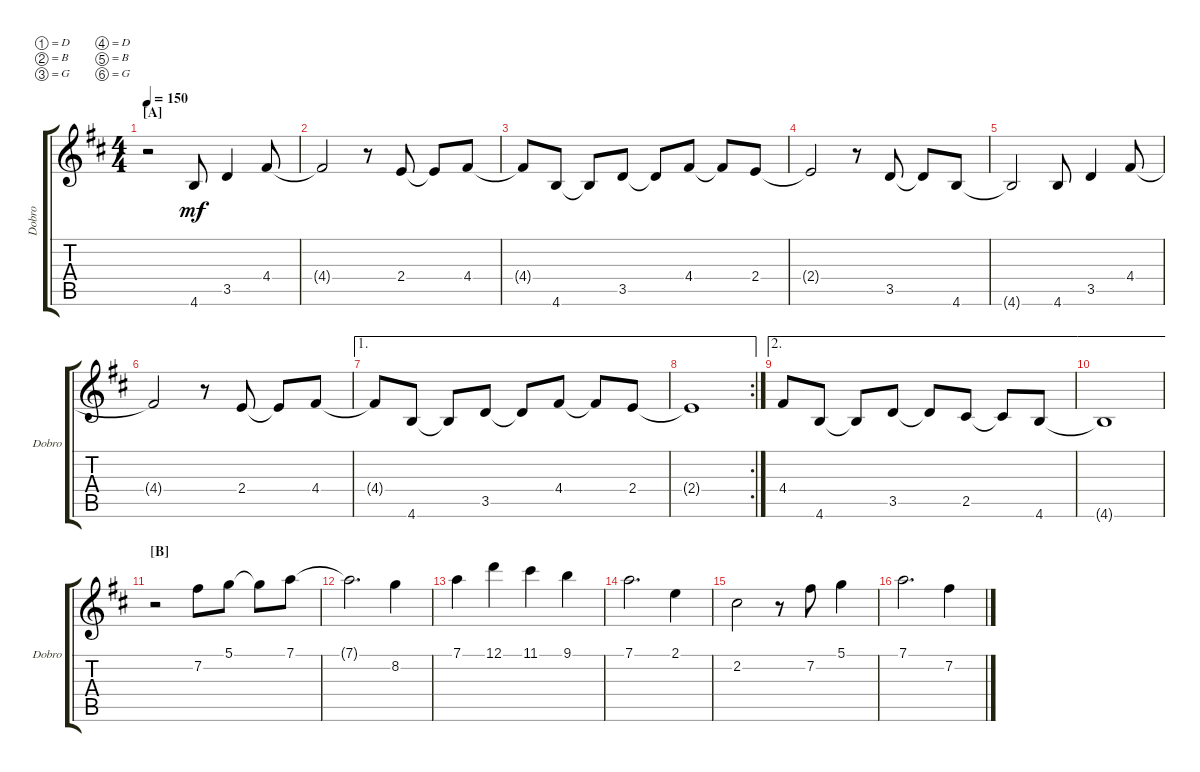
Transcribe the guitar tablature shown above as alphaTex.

\defaultSystemsLayout 4
\bracketExtendMode groupsimilarinstruments
\singleTrackTrackNamePolicy allsystems
\multiTrackTrackNamePolicy allsystems
\otherSystemsTrackNameOrientation horizontal
\track ("Dobro" "Dobro") {solo instrument acousticguitarsteel}
\staff {score tabs}
\tuning (D4 B3 G3 D3 B2 G2)
\ts (4 4)
\section ("A" "")
\tempo 150
\clef g2
\ks d
r.2{dy mf instrument acousticguitarsteel} 4.6.8 3.5.4 4.4.8 |
4.4{t}.2 r.8 2.4.8 2.4{t}.8 4.4.8 |
4.4{t}.8 4.6.8 4.6{t}.8 3.5.8 3.5{t}.8 4.4.8 4.4{t}.8 2.4.8 |
2.4{t}.2 r.8 3.5.8 3.5{t}.8 4.6.8 |
4.6{t}.2 4.6.8 3.5.4 4.4.8 |
4.4{t}.2 r.8 2.4.8 2.4{t}.8 4.4.8 |
\ae 1
4.4{t}.8 4.6.8 4.6{t}.8 3.5.8 3.5{t}.8 4.4.8 4.4{t}.8 2.4.8 |
\ae 1
\rc 2
2.4{t}.1 |
\ae 2
4.4.8 4.6.8 4.6{t}.8 3.5.8 3.5{t}.8 2.5.8 2.5{t}.8 4.6.8 |
\ae 2
4.6{t}.1 |
\section ("B" "")
r.2 7.2.8 5.1.8 5.1{t}.8 7.1.8 |
7.1{t}.2{d} 8.2.4 |
7.1.4 12.1.4 11.1.4 9.1.4 |
7.1.2{d} 2.1.4 |
2.2.2 r.8 7.2.8 5.1.4 |
7.1.2{d} 7.2.4
